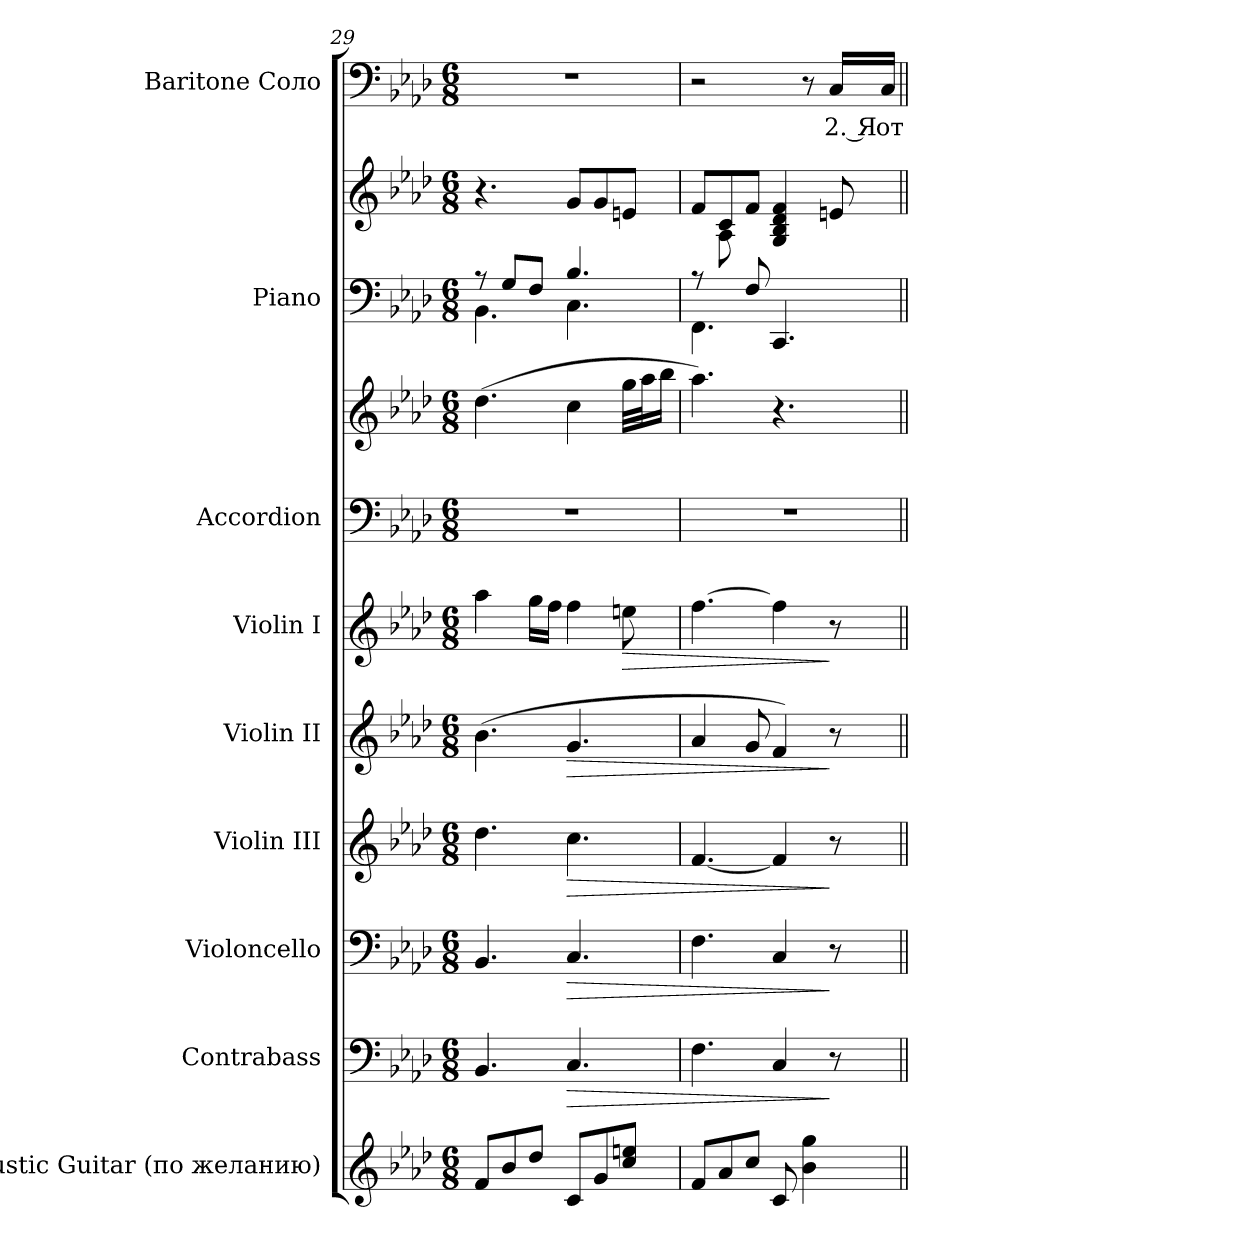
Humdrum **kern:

**kern	**kern	**dynam	**kern	**dynam	**kern	**dynam	**kern	**dynam	**kern	**dynam	**kern	**kern	**kern	**kern	**kern	**text
*part9	*part8	*part8	*part7	*part7	*part6	*part6	*part5	*part5	*part4	*part4	*part3	*part3	*part2	*part2	*part1	*part1
*staff11	*staff10	*staff10	*staff9	*staff9	*staff8	*staff8	*staff7	*staff7	*staff6	*staff6	*staff5	*staff4	*staff3	*staff2	*staff1	*staff1
*I"Acoustic Guitar (по желанию)	*I"Contrabass	*	*I"Violoncello	*	*I"Violin III	*	*I"Violin II	*	*I"Violin I	*	*I"Accordion	*	*I"Piano	*	*I"Baritone Соло	*
*I'A. Gtr.	*I'Cb.	*	*I'Vc.	*	*I'Vln. III	*	*I'Vln. II	*	*I'Vln. I	*	*I'Accord.	*	*I'Pno.	*	*I'Bar.	*
*clefG2	*clefF4	*	*clefF4	*	*clefG2	*	*clefG2	*	*clefG2	*	*clefF4	*clefG2	*clefF4	*clefG2	*clefF4	*
*ITrd7c12	*ITrd7c12	*	*	*	*	*	*	*	*	*	*	*	*	*	*	*
*k[b-e-a-d-]	*k[b-e-a-d-]	*	*k[b-e-a-d-]	*	*k[b-e-a-d-]	*	*k[b-e-a-d-]	*	*k[b-e-a-d-]	*	*k[b-e-a-d-]	*k[b-e-a-d-]	*k[b-e-a-d-]	*k[b-e-a-d-]	*k[b-e-a-d-]	*
*f:	*f:	*	*f:	*	*f:	*	*f:	*	*f:	*	*f:	*f:	*f:	*f:	*f:	*
*M6/8	*M6/8	*	*M6/8	*	*M6/8	*	*M6/8	*	*M6/8	*	*M6/8	*M6/8	*M6/8	*M6/8	*M6/8	*
=29	=29	=29	=29	=29	=29	=29	=29	=29	=29	=29	=29	=29	=29	=29	=29	=29
!	!	!	!	!	!	!	!	!	!	!	!LO:N:vis=1	!	!	!	!LO:N:vis=1	!
*	*	*	*	*	*	*	*	*	*	*	*	*	*^	*	*	*
8Fi/L	4.BBB-i/	.	4.BB-i/	.	4.dd-i\	.	(4.b-i\	.	4aa-i\	.	2.r	(4.dd-i\	8r	4.BB-i\	4.r	2.r	.
8B-i/	.	.	.	.	.	.	.	.	.	.	.	.	8Gi/L	.	.	.	.
8d-i/J	.	.	.	.	.	.	.	.	16ggi\LL	.	.	.	8Fi/J	.	.	.	.
.	.	.	.	.	.	.	.	.	16ffi\JJ	.	.	.	.	.	.	.	.
!	!	!LO:HP:b	!	!LO:HP:b	!	!LO:HP:b	!	!LO:HP:b	!	!	!	!	!	!	!	!	!
8Ci/L	4.CCi/	>	4.Ci/	>	4.cci\	>	4.gi/	>	4ffi\	.	.	4cci\	4.B-i/	4.Ci\	8gi/L	.	.
8Gi/	.	.	.	.	.	.	.	.	.	.	.	.	.	.	8gi/	.	.
!	!	!	!	!	!	!	!	!	!	!LO:HP:b	!	!	!	!	!	!	!
8ci/ 8eni/J	.	.	.	.	.	.	.	.	8eeni\	>	.	32ggi\LLL	.	.	8eni/J	.	.
.	.	.	.	.	.	.	.	.	.	.	.	32aa-i\J	.	.	.	.	.
.	.	.	.	.	.	.	.	.	.	.	.	16bb-i\JJ	.	.	.	.	.
!!LO:PB:g=z
=30	=30	=30	=30	=30	=30	=30	=30	=30	=30	=30	=30	=30	=30	=30	=30	=30	=30
!	!	!	!	!	!	!	!	!	!	!	!LO:N:vis=1	!	!	!	!	!	!
*	*	*	*	*	*	*	*	*	*	*	*	*	*	*	*^	*	*
8Fi/L	4.FFi\	.	4.Fi\	.	[<4.fi/	.	4a-i/	.	[>4.ffi\	.	2.r	4.aa-i\)	8r	4.FFi\	8fi/L	8ryy	2r	.
8A-i/	.	.	.	.	.	.	.	.	.	.	.	.	8ryy	.	8ci/	8A-i\	.	.
8ci/J	.	.	.	.	.	.	8gi/	.	.	.	.	.	8Fi/	.	8fi/J	2ryy	.	.
8Ci/	4CCi/	.	4Ci/	.	4fi/]	.	4fi/)	.	4ffi\]	.	.	4.r	4.ryy	4.CCi/	4Gi/ 4B-i 4d-i 4fi	.	.	.
4B-i\ 4gi	.	.	.	.	.	.	.	.	.	.	.	.	.	.	.	.	8r	.
!	!	!	!	!	!	!	!	!	!	!	!	!	!	!	!	!	!	!LO:LY:b:color=#000000
.	8r	]	8r	]	8r	]	8r	]	8r	]	.	.	.	.	8eni/	.	16Ci/LL	2. Я
!	!	!	!	!	!	!	!	!	!	!	!	!	!	!	!	!	!	!LO:LY:b:color=#000000
.	.	.	.	.	.	.	.	.	.	.	.	.	.	.	.	.	16Ci/JJ	от_
*	*	*	*	*	*	*	*	*	*	*	*	*	*v	*v	*	*	*	*
*	*	*	*	*	*	*	*	*	*	*	*	*	*	*v	*v	*	*
=||	=||	=||	=||	=||	=||	=||	=||	=||	=||	=||	=||	=||	=||	=||	=||	=||
*-	*-	*-	*-	*-	*-	*-	*-	*-	*-	*-	*-	*-	*-	*-	*-	*-
